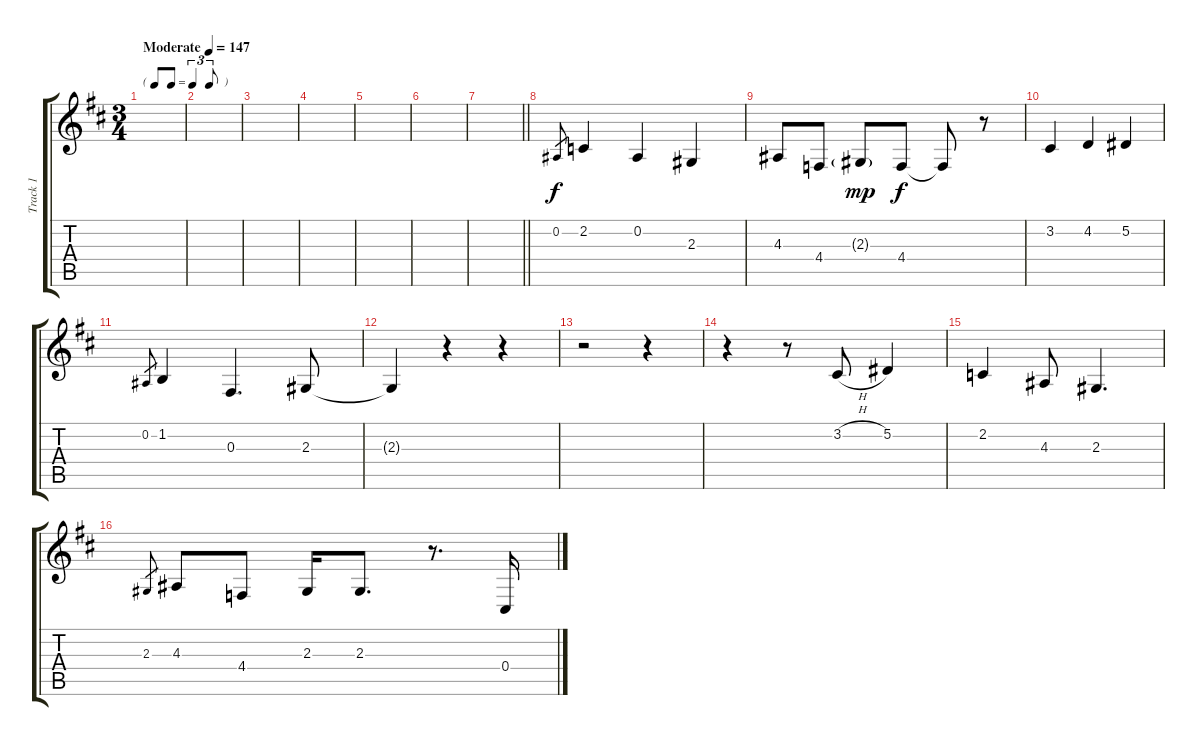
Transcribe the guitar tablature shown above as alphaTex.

\track ("Track 1" "Track 1") {instrument tenorsax}
\staff {score tabs}
\tuning (Eb4 Bb3 Gb3 Db3 Ab2 Eb2) {hide}
\ts (3 4)
\tf triplet8th
\tempo (147 "Moderate")
\clef g2
\ks d
|
|
|
|
|
|
\barLineRight lightlight
|
0.2.8{gr} 2.2.4 0.2.4 2.3.4 |
4.3.8 4.4.8 2.3{g}.8{dy mp} 4.4.8{dy f} 4.4{t}.8 r.8 |
3.2.4 4.2.4 5.2.4 |
0.2.8{gr} 1.2.4 0.3.4{d} 2.3.8 |
2.3{t}.4 r.4 r.4 |
r.2 r.4 |
r.4 r.8 3.2{h}.8 5.2.4 |
2.2.4 4.3.8 2.3.4{d} |
2.3.8{gr} 4.3.8 4.4.8 2.3.16 2.3.8{d} r.8{d} 0.4.16
